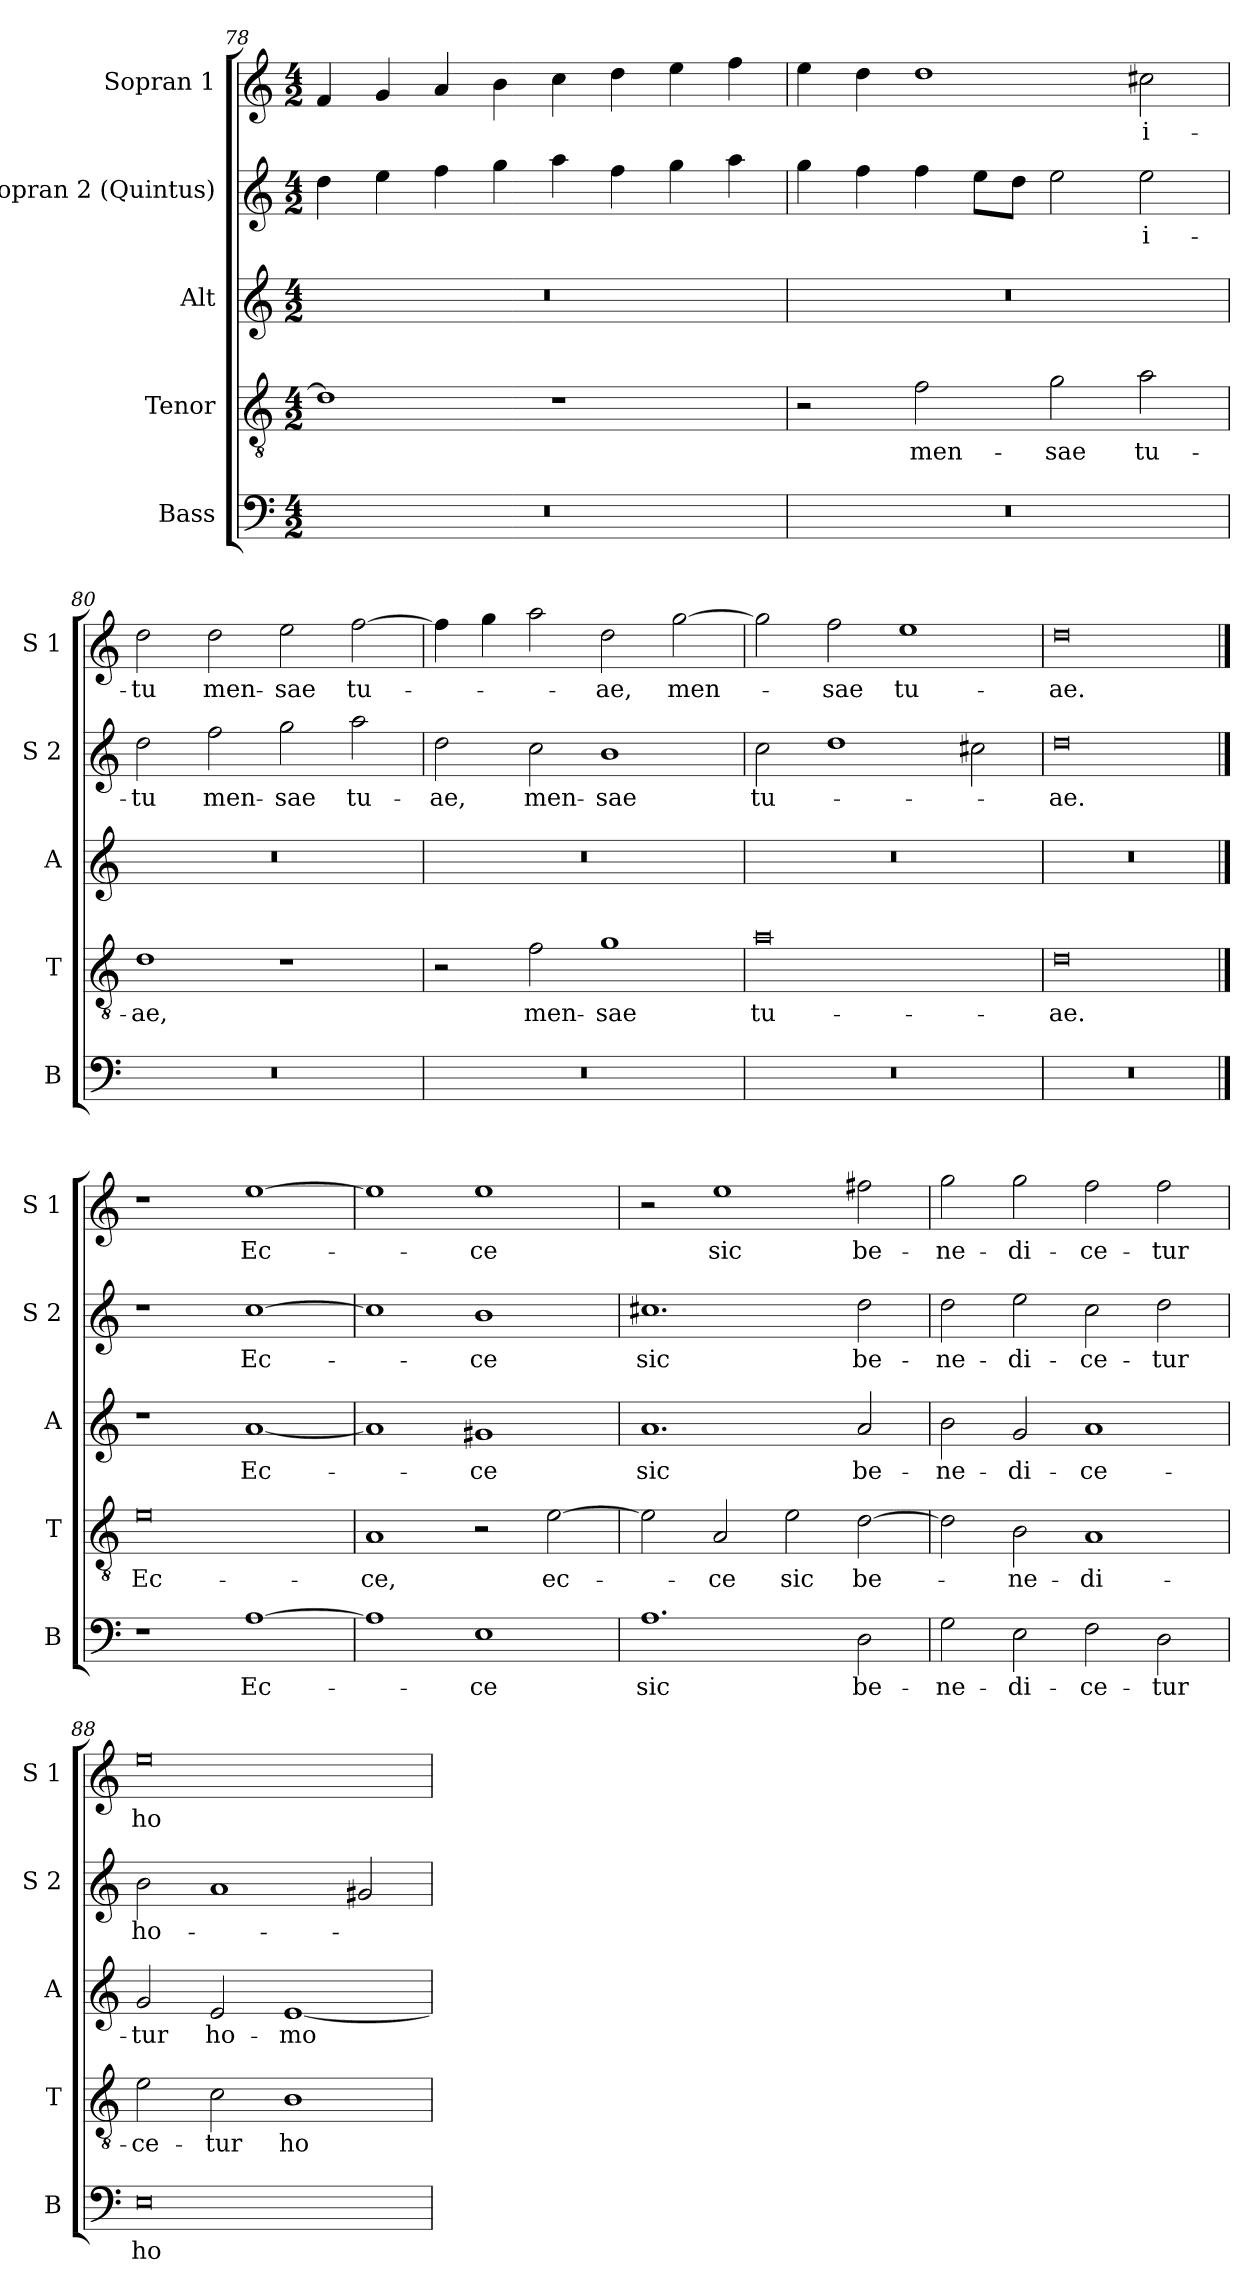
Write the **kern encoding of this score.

**kern	**text	**kern	**text	**kern	**text	**kern	**text	**kern	**text
*part5	*part5	*part4	*part4	*part3	*part3	*part2	*part2	*part1	*part1
*staff5	*staff5	*staff4	*staff4	*staff3	*staff3	*staff2	*staff2	*staff1	*staff1
*I"Bass	*	*I"Tenor	*	*I"Alt	*	*I"Sopran 2 (Quintus)	*	*I"Sopran 1	*
*I'B	*	*I'T	*	*I'A	*	*I'S 2	*	*I'S 1	*
!!LO:LB:g=z
*clefF4	*	*clefGv2	*	*clefG2	*	*clefG2	*	*clefG2	*
*k[]	*	*k[]	*	*k[]	*	*k[]	*	*k[]	*
*M4/2	*	*M4/2	*	*M4/2	*	*M4/2	*	*M4/2	*
=78	=78	=78	=78	=78	=78	=78	=78	=78	=78
0r	.	1d]	.	0r	.	4dd\	.	4f/	.
.	.	.	.	.	.	4ee\	.	4g/	.
.	.	.	.	.	.	4ff\	.	4a/	.
.	.	.	.	.	.	4gg\	.	4b\	.
.	.	1r	.	.	.	4aa\	.	4cc\	.
.	.	.	.	.	.	4ff\	.	4dd\	.
.	.	.	.	.	.	4gg\	.	4ee\	.
.	.	.	.	.	.	4aa\	.	4ff\	.
=79	=79	=79	=79	=79	=79	=79	=79	=79	=79
0r	.	2r	.	0r	.	4gg\	.	4ee\	.
.	.	.	.	.	.	4ff\	.	4dd\	.
.	.	2f\	men-	.	.	4ff\	.	1dd	.
.	.	.	.	.	.	8ee\L	.	.	.
.	.	.	.	.	.	8dd\J	.	.	.
.	.	2g\	-sae	.	.	2ee\	.	.	.
.	.	2a\	tu-	.	.	2ee\	-i-	2cc#X\	-i-
=80	=80	=80	=80	=80	=80	=80	=80	=80	=80
0r	.	1d	-ae,	0r	.	2dd\	-tu	2dd\	-tu
.	.	.	.	.	.	2ff\	men-	2dd\	men-
.	.	1r	.	.	.	2gg\	-sae	2ee\	-sae
.	.	.	.	.	.	2aa\	tu-	[2ff\	tu-
=81	=81	=81	=81	=81	=81	=81	=81	=81	=81
0r	.	2r	.	0r	.	2dd\	-ae,	4ff\]	.
.	.	.	.	.	.	.	.	4gg\	.
.	.	2f\	men-	.	.	2cc\	men-	2aa\	.
.	.	1g	-sae	.	.	1b	-sae	2dd\	-ae,
.	.	.	.	.	.	.	.	[2gg\	men-
=82	=82	=82	=82	=82	=82	=82	=82	=82	=82
0r	.	0a	tu-	0r	.	2cc\	tu-	2gg\]	.
.	.	.	.	.	.	1dd	.	2ff\	-sae
.	.	.	.	.	.	.	.	1ee	tu-
.	.	.	.	.	.	2cc#X\	.	.	.
=83	=83	=83	=83	=83	=83	=83	=83	=83	=83
0r	.	0d	-ae.	0r	.	0dd	-ae.	0dd	-ae.
!!LO:PB:g=z
==84	==84	==84	==84	==84	==84	==84	==84	==84	==84
1r	.	0e	Ec-	1r	.	1r	.	1r	.
[1A	Ec-	.	.	[1a	Ec-	[1cc	Ec-	[1ee	Ec-
=85	=85	=85	=85	=85	=85	=85	=85	=85	=85
1A]	.	1A	-ce,	1a]	.	1cc]	.	1ee]	.
1E	-ce	2r	.	1g#X	-ce	1b	-ce	1ee	-ce
.	.	[2e\	ec-	.	.	.	.	.	.
=86	=86	=86	=86	=86	=86	=86	=86	=86	=86
1.A	sic	2e\]	.	1.a	sic	1.cc#X	sic	2r	.
.	.	2A/	-ce	.	.	.	.	1ee	sic
.	.	2e\	sic	.	.	.	.	.	.
2D\	be-	[2d\	be-	2a/	be-	2dd\	be-	2ff#X\	be-
=87	=87	=87	=87	=87	=87	=87	=87	=87	=87
2G\	-ne-	2d\]	.	2b\	-ne-	2dd\	-ne-	2gg\	-ne-
2E\	-di-	2B\	-ne-	2g/	-di-	2ee\	-di-	2gg\	-di-
2F\	-ce-	1A	-di-	1a	-ce-	2cc\	-ce-	2ff\	-ce-
2D\	-tur	.	.	.	.	2dd\	-tur	2ff\	-tur
=88	=88	=88	=88	=88	=88	=88	=88	=88	=88
0E	ho	2e\	-ce-	2g/	-tur	2b\	ho-	0ee	ho-
.	.	2c\	-tur	2e/	ho-	1a	.	.	.
.	.	1B	ho-	[1e	-mo	.	.	.	.
.	.	.	.	.	.	2g#X/	.	.	.
=	=	=	=	=	=	=	=	=	=
*-	*-	*-	*-	*-	*-	*-	*-	*-	*-
